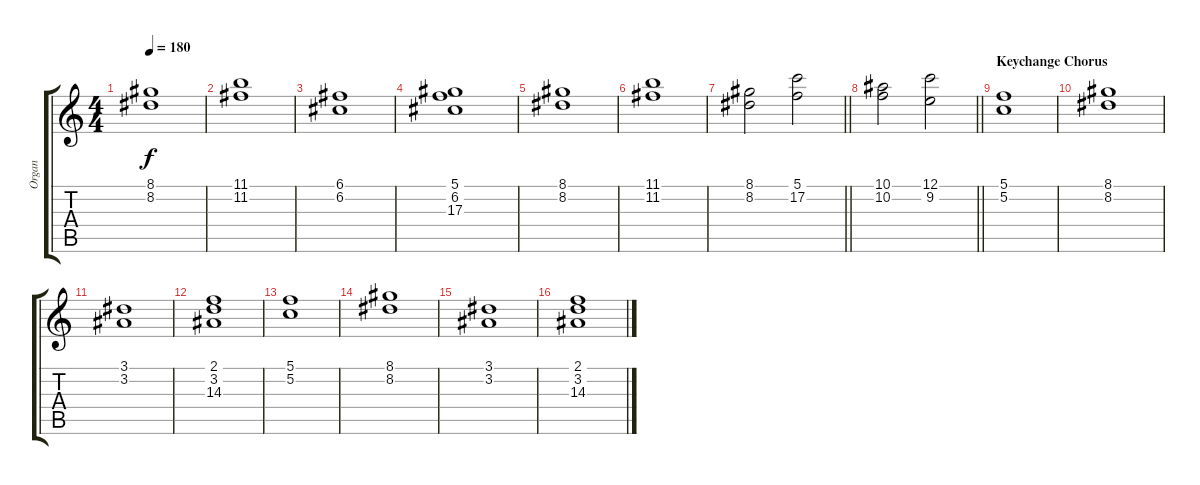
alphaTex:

\track ("Organ" "Organ") {instrument rockorgan}
\staff {score tabs}
\tuning (C5 G4 Eb4 Bb3 F3 C3) {hide}
\ts (4 4)
\tempo 180
\clef g2
\ks c
(8.1 8.2).1{dy f} |
(11.1 11.2).1 |
(6.1 6.2).1 |
(5.1 6.2 17.3).1 |
(8.1 8.2).1 |
(11.1 11.2).1 |
\barLineRight lightlight
(8.1 8.2).2 (5.1 17.2).2 |
\barLineRight lightlight
(10.1 10.2).2 (12.1 9.2).2 |
\section ("" "Keychange Chorus")
(5.1 5.2).1 |
(8.1 8.2).1 |
(3.1 3.2).1 |
(2.1 3.2 14.3).1 |
(5.1 5.2).1 |
(8.1 8.2).1 |
(3.1 3.2).1 |
(2.1 3.2 14.3).1
